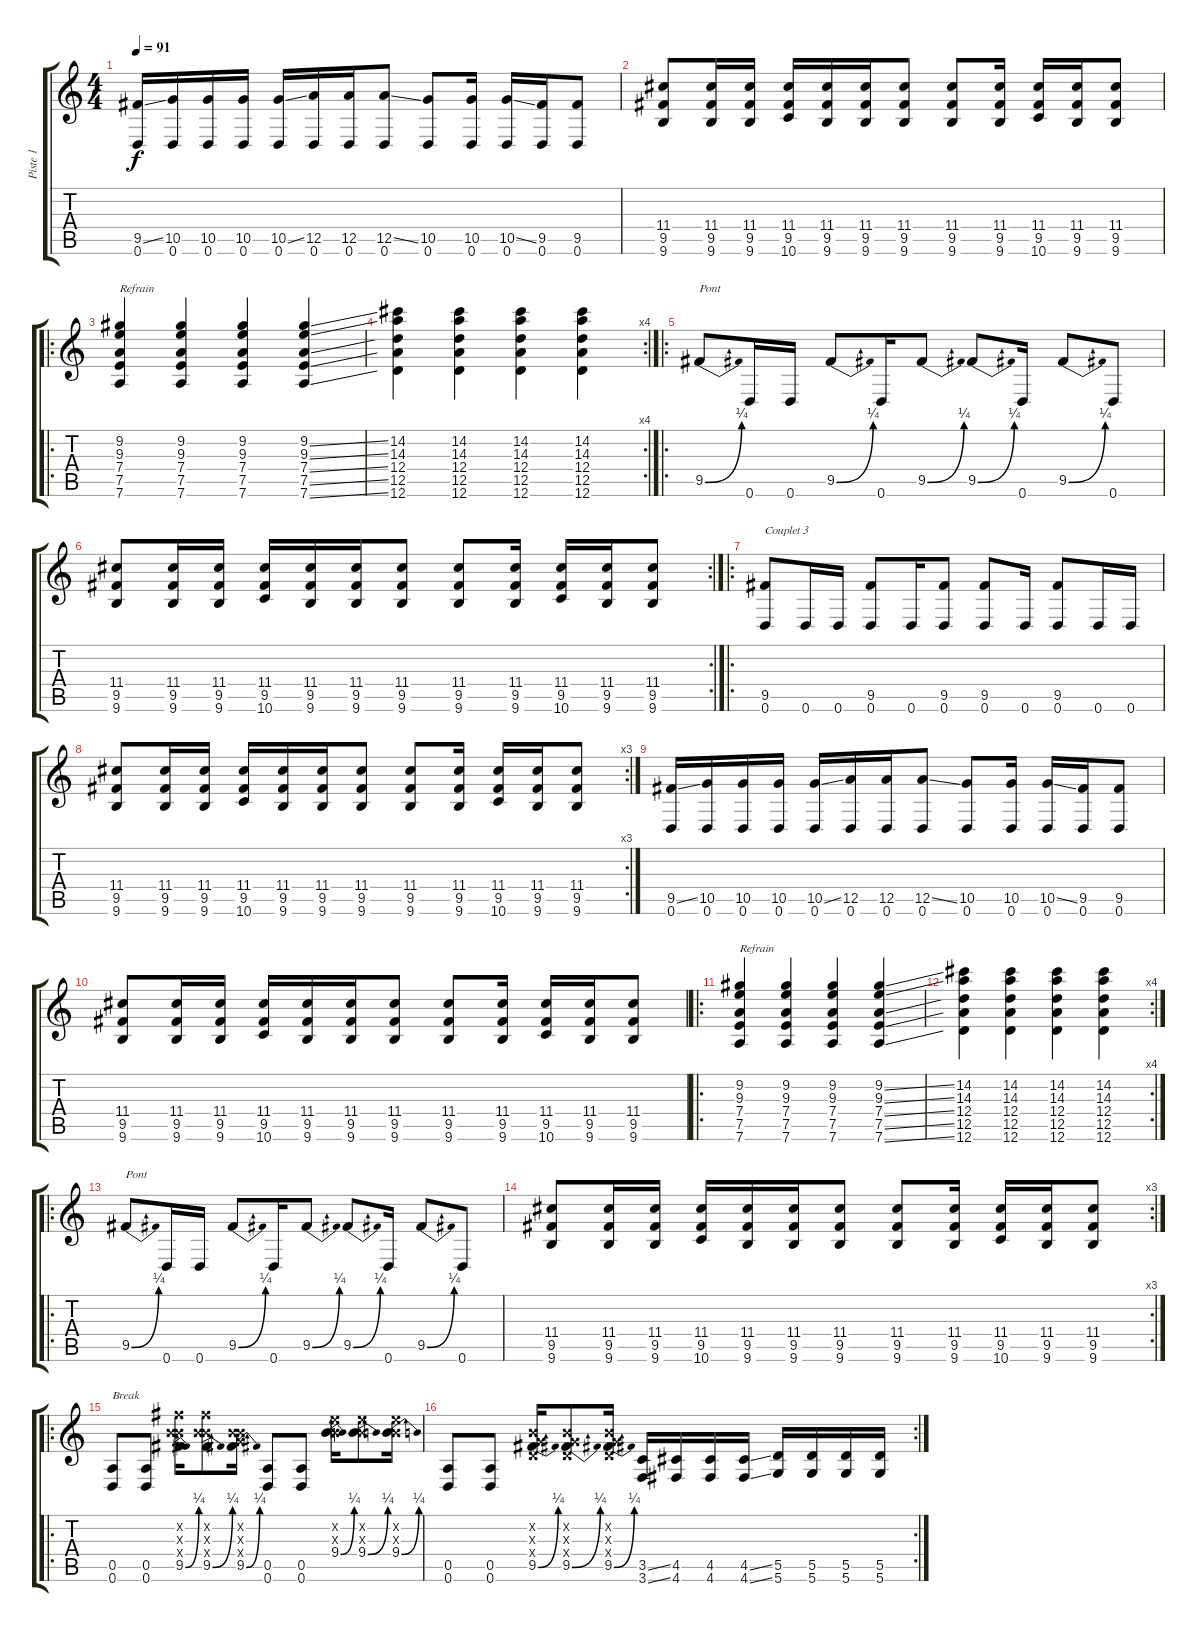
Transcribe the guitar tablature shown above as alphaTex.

\track ("Piste 1" "Piste 1") {instrument distortionguitar}
\staff {score tabs}
\tuning (E4 B3 G3 D3 A2 D2) {hide}
\ts (4 4)
\tempo 91
\clef g2
\ks c
(9.5{ss} 0.6).16{dy f} (10.5 0.6).16 (10.5 0.6).16 (10.5 0.6).16 (10.5{ss} 0.6).16 (12.5 0.6).16 (12.5 0.6).16 (12.5{ss} 0.6).8 (10.5 0.6).8 (10.5 0.6).16 (10.5{ss} 0.6).16 (9.5 0.6).16 (9.5 0.6).8 |
(11.4 9.5 9.6).8 (11.4 9.5 9.6).16 (11.4 9.5 9.6).16 (11.4 9.5 10.6).16 (11.4 9.5 9.6).16 (11.4 9.5 9.6).16 (11.4 9.5 9.6).8 (11.4 9.5 9.6).8 (11.4 9.5 9.6).16 (11.4 9.5 10.6).16 (11.4 9.5 9.6).16 (11.4 9.5 9.6).8 |
\ro
(9.2 9.3 7.4 7.5 7.6).4{txt "Refrain"} (9.2 9.3 7.4 7.5 7.6).4 (9.2 9.3 7.4 7.5 7.6).4 (9.2{ss} 9.3{ss} 7.4{ss} 7.5{ss} 7.6{ss}).4 |
\rc 4
(14.2 14.3 12.4 12.5 12.6).4 (14.2 14.3 12.4 12.5 12.6).4 (14.2 14.3 12.4 12.5 12.6).4 (14.2 14.3 12.4 12.5 12.6).4 |
\ro
9.5{be (bend 0 0 60 1)}.8{txt "Pont"} 0.6.16 0.6.16 9.5{be (bend 0 0 60 1)}.8 0.6.16 9.5{be (bend 0 0 60 1)}.8 9.5{be (bend 0 0 60 1)}.8 0.6.16 9.5{be (bend 0 0 60 1)}.8 0.6.8 |
\rc 2
(11.4 9.5 9.6).8 (11.4 9.5 9.6).16 (11.4 9.5 9.6).16 (11.4 9.5 10.6).16 (11.4 9.5 9.6).16 (11.4 9.5 9.6).16 (11.4 9.5 9.6).8 (11.4 9.5 9.6).8 (11.4 9.5 9.6).16 (11.4 9.5 10.6).16 (11.4 9.5 9.6).16 (11.4 9.5 9.6).8 |
\ro
(9.5 0.6).8{txt "Couplet 3"} 0.6.16 0.6.16 (9.5 0.6).8 0.6.16 (9.5 0.6).8 (9.5 0.6).8 0.6.16 (9.5 0.6).8 0.6.16 0.6.16 |
\rc 3
(11.4 9.5 9.6).8 (11.4 9.5 9.6).16 (11.4 9.5 9.6).16 (11.4 9.5 10.6).16 (11.4 9.5 9.6).16 (11.4 9.5 9.6).16 (11.4 9.5 9.6).8 (11.4 9.5 9.6).8 (11.4 9.5 9.6).16 (11.4 9.5 10.6).16 (11.4 9.5 9.6).16 (11.4 9.5 9.6).8 |
(9.5{ss} 0.6).16 (10.5 0.6).16 (10.5 0.6).16 (10.5 0.6).16 (10.5{ss} 0.6).16 (12.5 0.6).16 (12.5 0.6).16 (12.5{ss} 0.6).8 (10.5 0.6).8 (10.5 0.6).16 (10.5{ss} 0.6).16 (9.5 0.6).16 (9.5 0.6).8 |
(11.4 9.5 9.6).8 (11.4 9.5 9.6).16 (11.4 9.5 9.6).16 (11.4 9.5 10.6).16 (11.4 9.5 9.6).16 (11.4 9.5 9.6).16 (11.4 9.5 9.6).8 (11.4 9.5 9.6).8 (11.4 9.5 9.6).16 (11.4 9.5 10.6).16 (11.4 9.5 9.6).16 (11.4 9.5 9.6).8 |
\ro
(9.2 9.3 7.4 7.5 7.6).4{txt "Refrain"} (9.2 9.3 7.4 7.5 7.6).4 (9.2 9.3 7.4 7.5 7.6).4 (9.2{ss} 9.3{ss} 7.4{ss} 7.5{ss} 7.6{ss}).4 |
\rc 4
(14.2 14.3 12.4 12.5 12.6).4 (14.2 14.3 12.4 12.5 12.6).4 (14.2 14.3 12.4 12.5 12.6).4 (14.2 14.3 12.4 12.5 12.6).4 |
\ro
9.5{be (bend 0 0 60 1)}.8{txt "Pont"} 0.6.16 0.6.16 9.5{be (bend 0 0 60 1)}.8 0.6.16 9.5{be (bend 0 0 60 1)}.8 9.5{be (bend 0 0 60 1)}.8 0.6.16 9.5{be (bend 0 0 60 1)}.8 0.6.8 |
\rc 3
(11.4 9.5 9.6).8 (11.4 9.5 9.6).16 (11.4 9.5 9.6).16 (11.4 9.5 10.6).16 (11.4 9.5 9.6).16 (11.4 9.5 9.6).16 (11.4 9.5 9.6).8 (11.4 9.5 9.6).8 (11.4 9.5 9.6).16 (11.4 9.5 10.6).16 (11.4 9.5 9.6).16 (11.4 9.5 9.6).8 |
\ro
(0.5 0.6).8{txt "Break"} (0.5 0.6).8 (0.2{x} 11.3{x} 9.4{x} 9.5{be (bend 0 0 60 1)}).16 (0.2{x} 11.3{x} 9.4{x} 9.5{be (bend 0 0 60 1)}).8 (0.2{x} 0.3{x} 9.4{x} 9.5{be (bend 0 0 60 1)}).16 (0.5 0.6).8 (0.5 0.6).8 (0.2{x} 9.3{x} 9.4{be (bend 0 0 60 1)}).16 (0.2{x} 9.3{x} 9.4{be (bend 0 0 60 1)}).8 (0.2{x} 9.3{x} 9.4{be (bend 0 0 60 1)}).16 |
\rc 2
(0.5 0.6).8 (0.5 0.6).8 (0.2{x} 0.3{x} 0.4{x} 9.5{be (bend 0 0 60 1)}).16 (0.2{x} 0.3{x} 0.4{x} 9.5{be (bend 0 0 60 1)}).8 (0.2{x} 0.3{x} 0.4{x} 9.5{be (bend 0 0 60 1)}).16 (3.5{ss} 3.6{ss}).16 (4.5 4.6).16 (4.5 4.6).16 (4.5{ss} 4.6{ss}).16 (5.5 5.6).16 (5.5 5.6).16 (5.5 5.6).16 (5.5 5.6).16
